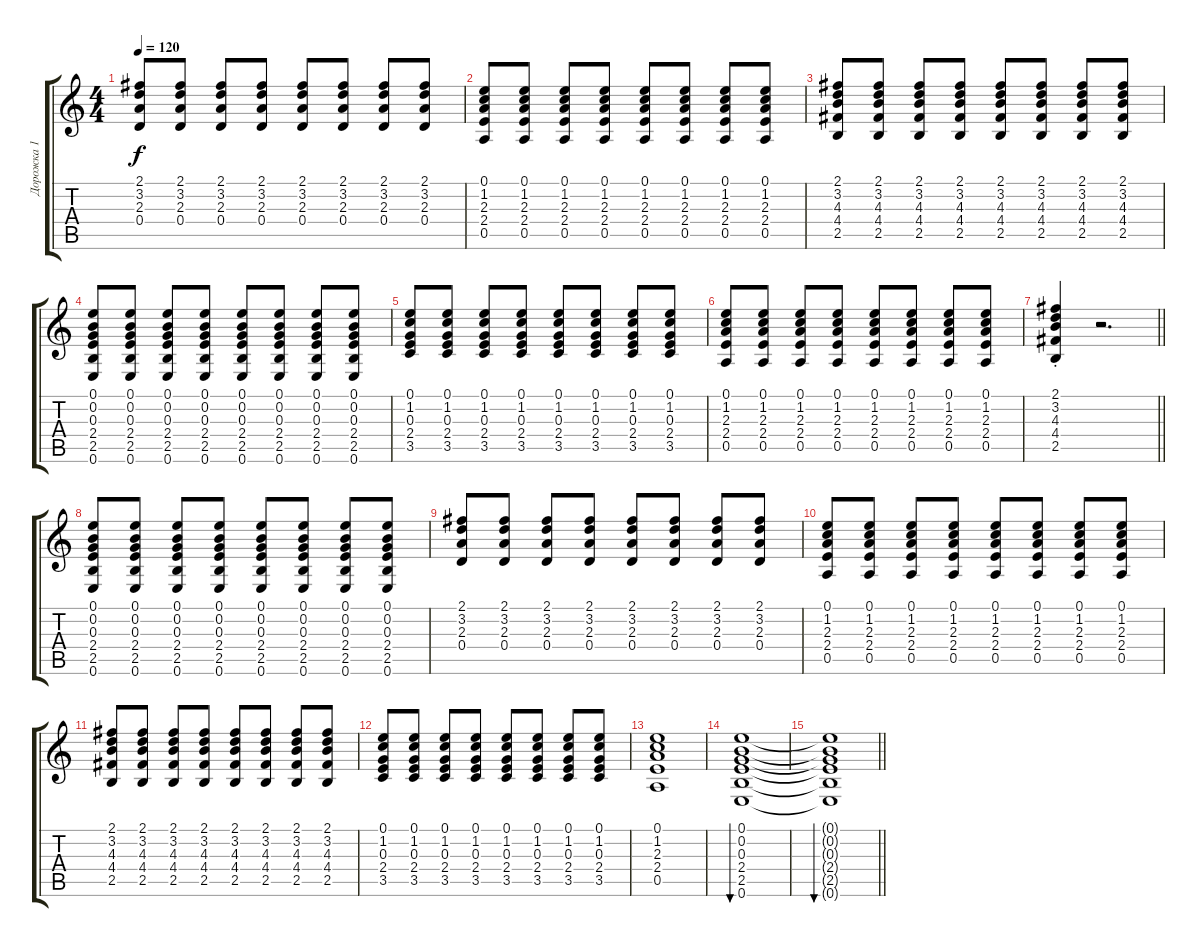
\track ("Дорожка 1" "Дорожка 1") {instrument acousticguitarsteel}
\staff {score tabs}
\tuning (E4 B3 G3 D3 A2 E2) {hide}
\ts (4 4)
\tempo 120
\clef g2
\ks c
(2.1 3.2 2.3 0.4).8{dy f} (2.1 3.2 2.3 0.4).8 (2.1 3.2 2.3 0.4).8 (2.1 3.2 2.3 0.4).8 (2.1 3.2 2.3 0.4).8 (2.1 3.2 2.3 0.4).8 (2.1 3.2 2.3 0.4).8 (2.1 3.2 2.3 0.4).8 |
(0.1 1.2 2.3 2.4 0.5).8 (0.1 1.2 2.3 2.4 0.5).8 (0.1 1.2 2.3 2.4 0.5).8 (0.1 1.2 2.3 2.4 0.5).8 (0.1 1.2 2.3 2.4 0.5).8 (0.1 1.2 2.3 2.4 0.5).8 (0.1 1.2 2.3 2.4 0.5).8 (0.1 1.2 2.3 2.4 0.5).8 |
(2.1 3.2 4.3 4.4 2.5).8 (2.1 3.2 4.3 4.4 2.5).8 (2.1 3.2 4.3 4.4 2.5).8 (2.1 3.2 4.3 4.4 2.5).8 (2.1 3.2 4.3 4.4 2.5).8 (2.1 3.2 4.3 4.4 2.5).8 (2.1 3.2 4.3 4.4 2.5).8 (2.1 3.2 4.3 4.4 2.5).8 |
(0.1 0.2 0.3 2.4 2.5 0.6).8 (0.1 0.2 0.3 2.4 2.5 0.6).8 (0.1 0.2 0.3 2.4 2.5 0.6).8 (0.1 0.2 0.3 2.4 2.5 0.6).8 (0.1 0.2 0.3 2.4 2.5 0.6).8 (0.1 0.2 0.3 2.4 2.5 0.6).8 (0.1 0.2 0.3 2.4 2.5 0.6).8 (0.1 0.2 0.3 2.4 2.5 0.6).8 |
(0.1 1.2 0.3 2.4 3.5).8 (0.1 1.2 0.3 2.4 3.5).8 (0.1 1.2 0.3 2.4 3.5).8 (0.1 1.2 0.3 2.4 3.5).8 (0.1 1.2 0.3 2.4 3.5).8 (0.1 1.2 0.3 2.4 3.5).8 (0.1 1.2 0.3 2.4 3.5).8 (0.1 1.2 0.3 2.4 3.5).8 |
(0.1 1.2 2.3 2.4 0.5).8 (0.1 1.2 2.3 2.4 0.5).8 (0.1 1.2 2.3 2.4 0.5).8 (0.1 1.2 2.3 2.4 0.5).8 (0.1 1.2 2.3 2.4 0.5).8 (0.1 1.2 2.3 2.4 0.5).8 (0.1 1.2 2.3 2.4 0.5).8 (0.1 1.2 2.3 2.4 0.5).8 |
\barLineRight lightlight
(2.1{st} 3.2{st} 4.3{st} 4.4{st} 2.5{st}).4 r.2{d} |
(0.1 0.2 0.3 2.4 2.5 0.6).8 (0.1 0.2 0.3 2.4 2.5 0.6).8 (0.1 0.2 0.3 2.4 2.5 0.6).8 (0.1 0.2 0.3 2.4 2.5 0.6).8 (0.1 0.2 0.3 2.4 2.5 0.6).8 (0.1 0.2 0.3 2.4 2.5 0.6).8 (0.1 0.2 0.3 2.4 2.5 0.6).8 (0.1 0.2 0.3 2.4 2.5 0.6).8 |
(2.1 3.2 2.3 0.4).8 (2.1 3.2 2.3 0.4).8 (2.1 3.2 2.3 0.4).8 (2.1 3.2 2.3 0.4).8 (2.1 3.2 2.3 0.4).8 (2.1 3.2 2.3 0.4).8 (2.1 3.2 2.3 0.4).8 (2.1 3.2 2.3 0.4).8 |
(0.1 1.2 2.3 2.4 0.5).8 (0.1 1.2 2.3 2.4 0.5).8 (0.1 1.2 2.3 2.4 0.5).8 (0.1 1.2 2.3 2.4 0.5).8 (0.1 1.2 2.3 2.4 0.5).8 (0.1 1.2 2.3 2.4 0.5).8 (0.1 1.2 2.3 2.4 0.5).8 (0.1 1.2 2.3 2.4 0.5).8 |
(2.1 3.2 4.3 4.4 2.5).8 (2.1 3.2 4.3 4.4 2.5).8 (2.1 3.2 4.3 4.4 2.5).8 (2.1 3.2 4.3 4.4 2.5).8 (2.1 3.2 4.3 4.4 2.5).8 (2.1 3.2 4.3 4.4 2.5).8 (2.1 3.2 4.3 4.4 2.5).8 (2.1 3.2 4.3 4.4 2.5).8 |
(0.1 1.2 0.3 2.4 3.5).8 (0.1 1.2 0.3 2.4 3.5).8 (0.1 1.2 0.3 2.4 3.5).8 (0.1 1.2 0.3 2.4 3.5).8 (0.1 1.2 0.3 2.4 3.5).8 (0.1 1.2 0.3 2.4 3.5).8 (0.1 1.2 0.3 2.4 3.5).8 (0.1 1.2 0.3 2.4 3.5).8 |
(0.1 1.2 2.3 2.4 0.5).1 |
(0.1 0.2 0.3 2.4 2.5 0.6).1{bu 60} |
\barLineRight lightlight
(0.1{t} 0.2{t} 0.3{t} 2.4{t} 2.5{t} 0.6{t}).1{bu 60}
